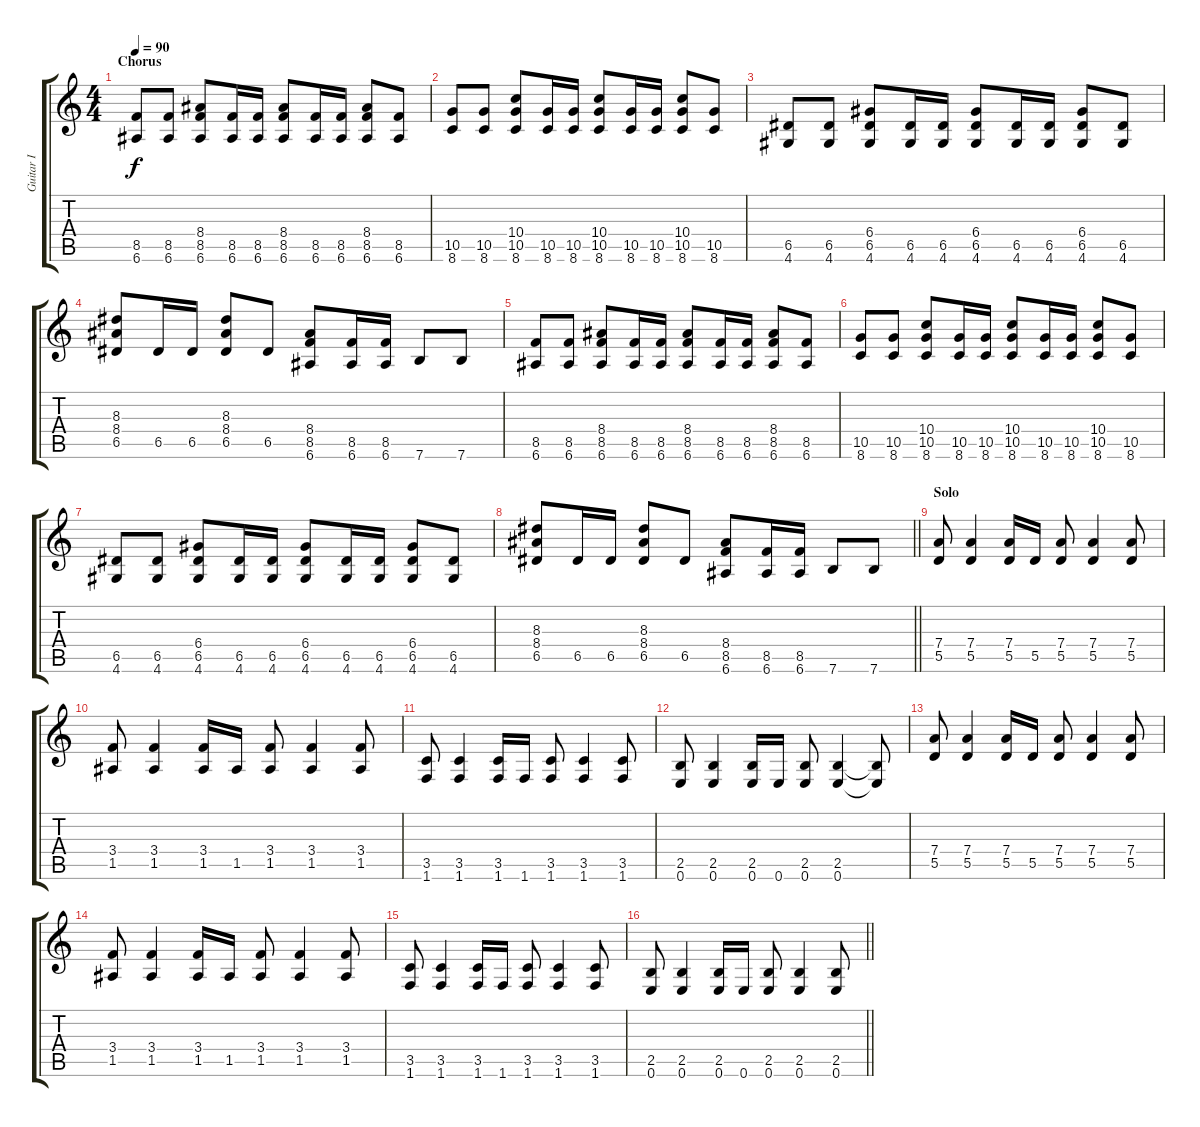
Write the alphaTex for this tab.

\track ("Guitar I" "Guitar I") {instrument electricguitarclean}
\staff {score tabs}
\tuning (E4 B3 G3 D3 A2 E2) {hide}
\ts (4 4)
\section ("" "Chorus")
\tempo 90
\clef g2
\ks c
(8.5 6.6).8{dy f} (8.5 6.6).8 (8.4 8.5 6.6).8 (8.5 6.6).16 (8.5 6.6).16 (8.4 8.5 6.6).8 (8.5 6.6).16 (8.5 6.6).16 (8.4 8.5 6.6).8 (8.5 6.6).8 |
(10.5 8.6).8 (10.5 8.6).8 (10.4 10.5 8.6).8 (10.5 8.6).16 (10.5 8.6).16 (10.4 10.5 8.6).8 (10.5 8.6).16 (10.5 8.6).16 (10.4 10.5 8.6).8 (10.5 8.6).8 |
(6.5 4.6).8 (6.5 4.6).8 (6.4 6.5 4.6).8 (6.5 4.6).16 (6.5 4.6).16 (6.4 6.5 4.6).8 (6.5 4.6).16 (6.5 4.6).16 (6.4 6.5 4.6).8 (6.5 4.6).8 |
(8.3 8.4 6.5).8 6.5.16 6.5.16 (8.3 8.4 6.5).8 6.5.8 (8.4 8.5 6.6).8 (8.5 6.6).16 (8.5 6.6).16 7.6.8 7.6.8 |
(8.5 6.6).8 (8.5 6.6).8 (8.4 8.5 6.6).8 (8.5 6.6).16 (8.5 6.6).16 (8.4 8.5 6.6).8 (8.5 6.6).16 (8.5 6.6).16 (8.4 8.5 6.6).8 (8.5 6.6).8 |
(10.5 8.6).8 (10.5 8.6).8 (10.4 10.5 8.6).8 (10.5 8.6).16 (10.5 8.6).16 (10.4 10.5 8.6).8 (10.5 8.6).16 (10.5 8.6).16 (10.4 10.5 8.6).8 (10.5 8.6).8 |
(6.5 4.6).8 (6.5 4.6).8 (6.4 6.5 4.6).8 (6.5 4.6).16 (6.5 4.6).16 (6.4 6.5 4.6).8 (6.5 4.6).16 (6.5 4.6).16 (6.4 6.5 4.6).8 (6.5 4.6).8 |
\barLineRight lightlight
(8.3 8.4 6.5).8 6.5.16 6.5.16 (8.3 8.4 6.5).8 6.5.8 (8.4 8.5 6.6).8 (8.5 6.6).16 (8.5 6.6).16 7.6.8 7.6.8 |
\section ("" "Solo")
(7.4 5.5).8 (7.4 5.5).4 (7.4 5.5).16 5.5.16 (7.4 5.5).8 (7.4 5.5).4 (7.4 5.5).8 |
(3.4 1.5).8 (3.4 1.5).4 (3.4 1.5).16 1.5.16 (3.4 1.5).8 (3.4 1.5).4 (3.4 1.5).8 |
(3.5 1.6).8 (3.5 1.6).4 (3.5 1.6).16 1.6.16 (3.5 1.6).8 (3.5 1.6).4 (3.5 1.6).8 |
(2.5 0.6).8 (2.5 0.6).4 (2.5 0.6).16 0.6.16 (2.5 0.6).8 (2.5 0.6).4 (2.5{t} 0.6{t}).8 |
(7.4 5.5).8 (7.4 5.5).4 (7.4 5.5).16 5.5.16 (7.4 5.5).8 (7.4 5.5).4 (7.4 5.5).8 |
(3.4 1.5).8 (3.4 1.5).4 (3.4 1.5).16 1.5.16 (3.4 1.5).8 (3.4 1.5).4 (3.4 1.5).8 |
(3.5 1.6).8 (3.5 1.6).4 (3.5 1.6).16 1.6.16 (3.5 1.6).8 (3.5 1.6).4 (3.5 1.6).8 |
\barLineRight lightlight
(2.5 0.6).8 (2.5 0.6).4 (2.5 0.6).16 0.6.16 (2.5 0.6).8 (2.5 0.6).4 (2.5 0.6).8
